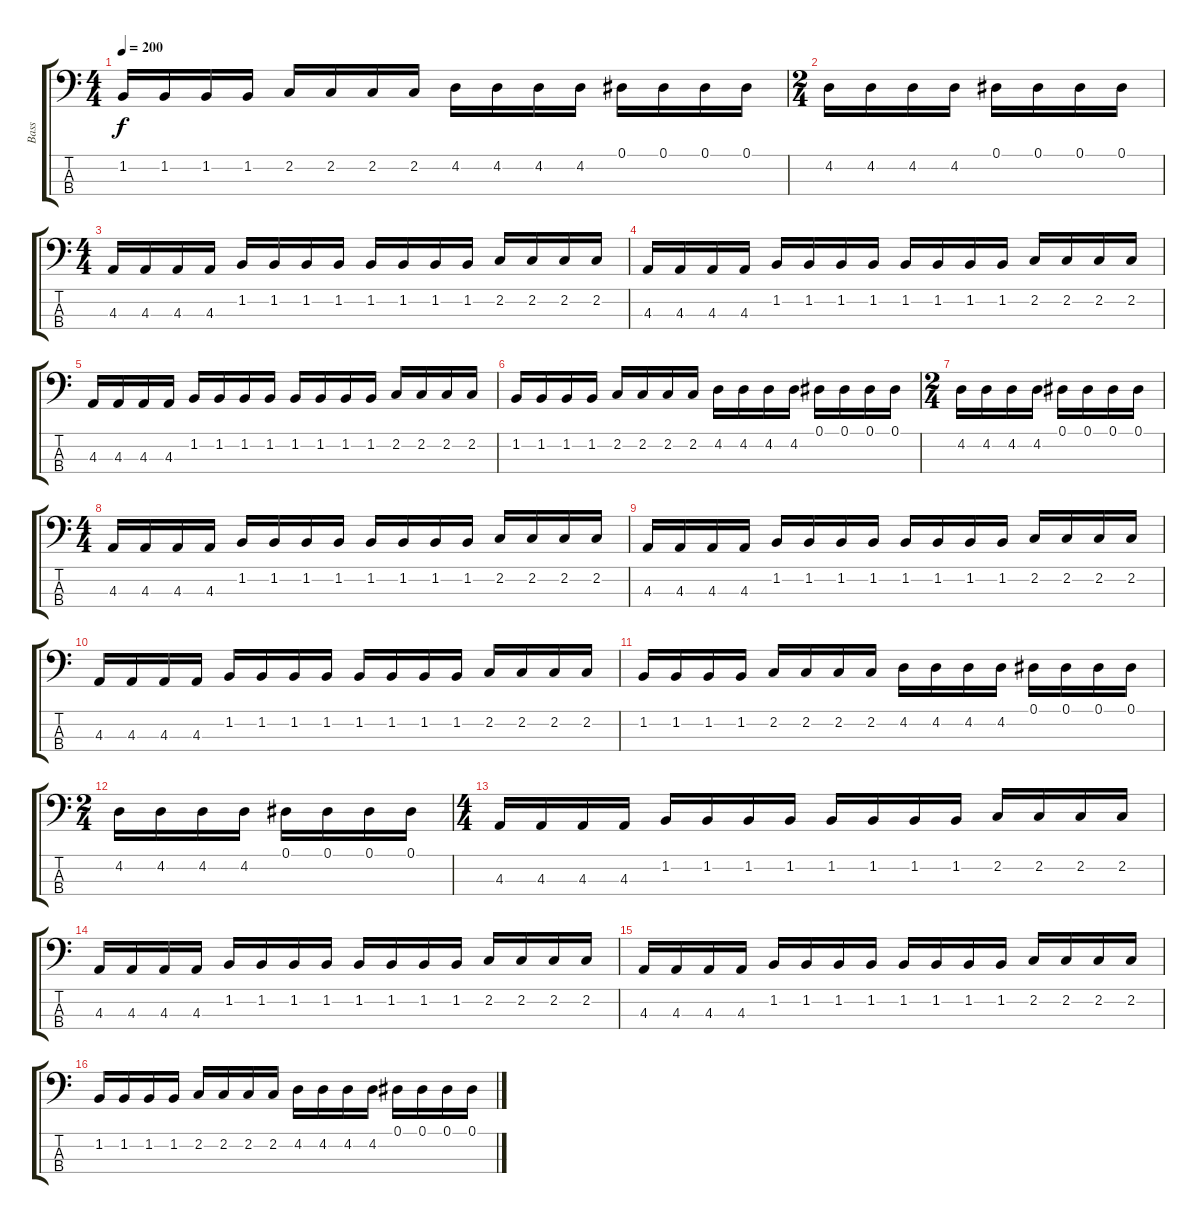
\track ("Bass" "Bass") {instrument slapbass1}
\staff {score tabs}
\tuning (Eb2 Bb1 F1 C1) {hide}
\ts (4 4)
\tempo 200
\clef f4
\ks c
1.2.16{dy f} 1.2.16 1.2.16 1.2.16 2.2.16 2.2.16 2.2.16 2.2.16 4.2.16 4.2.16 4.2.16 4.2.16 0.1.16 0.1.16 0.1.16 0.1.16 |
\ts (2 4)
4.2.16 4.2.16 4.2.16 4.2.16 0.1.16 0.1.16 0.1.16 0.1.16 |
\ts (4 4)
4.3.16 4.3.16 4.3.16 4.3.16 1.2.16 1.2.16 1.2.16 1.2.16 1.2.16 1.2.16 1.2.16 1.2.16 2.2.16 2.2.16 2.2.16 2.2.16 |
4.3.16 4.3.16 4.3.16 4.3.16 1.2.16 1.2.16 1.2.16 1.2.16 1.2.16 1.2.16 1.2.16 1.2.16 2.2.16 2.2.16 2.2.16 2.2.16 |
4.3.16 4.3.16 4.3.16 4.3.16 1.2.16 1.2.16 1.2.16 1.2.16 1.2.16 1.2.16 1.2.16 1.2.16 2.2.16 2.2.16 2.2.16 2.2.16 |
1.2.16 1.2.16 1.2.16 1.2.16 2.2.16 2.2.16 2.2.16 2.2.16 4.2.16 4.2.16 4.2.16 4.2.16 0.1.16 0.1.16 0.1.16 0.1.16 |
\ts (2 4)
4.2.16 4.2.16 4.2.16 4.2.16 0.1.16 0.1.16 0.1.16 0.1.16 |
\ts (4 4)
4.3.16 4.3.16 4.3.16 4.3.16 1.2.16 1.2.16 1.2.16 1.2.16 1.2.16 1.2.16 1.2.16 1.2.16 2.2.16 2.2.16 2.2.16 2.2.16 |
4.3.16 4.3.16 4.3.16 4.3.16 1.2.16 1.2.16 1.2.16 1.2.16 1.2.16 1.2.16 1.2.16 1.2.16 2.2.16 2.2.16 2.2.16 2.2.16 |
4.3.16 4.3.16 4.3.16 4.3.16 1.2.16 1.2.16 1.2.16 1.2.16 1.2.16 1.2.16 1.2.16 1.2.16 2.2.16 2.2.16 2.2.16 2.2.16 |
1.2.16 1.2.16 1.2.16 1.2.16 2.2.16 2.2.16 2.2.16 2.2.16 4.2.16 4.2.16 4.2.16 4.2.16 0.1.16 0.1.16 0.1.16 0.1.16 |
\ts (2 4)
4.2.16 4.2.16 4.2.16 4.2.16 0.1.16 0.1.16 0.1.16 0.1.16 |
\ts (4 4)
4.3.16 4.3.16 4.3.16 4.3.16 1.2.16 1.2.16 1.2.16 1.2.16 1.2.16 1.2.16 1.2.16 1.2.16 2.2.16 2.2.16 2.2.16 2.2.16 |
4.3.16 4.3.16 4.3.16 4.3.16 1.2.16 1.2.16 1.2.16 1.2.16 1.2.16 1.2.16 1.2.16 1.2.16 2.2.16 2.2.16 2.2.16 2.2.16 |
4.3.16 4.3.16 4.3.16 4.3.16 1.2.16 1.2.16 1.2.16 1.2.16 1.2.16 1.2.16 1.2.16 1.2.16 2.2.16 2.2.16 2.2.16 2.2.16 |
1.2.16 1.2.16 1.2.16 1.2.16 2.2.16 2.2.16 2.2.16 2.2.16 4.2.16 4.2.16 4.2.16 4.2.16 0.1.16 0.1.16 0.1.16 0.1.16
